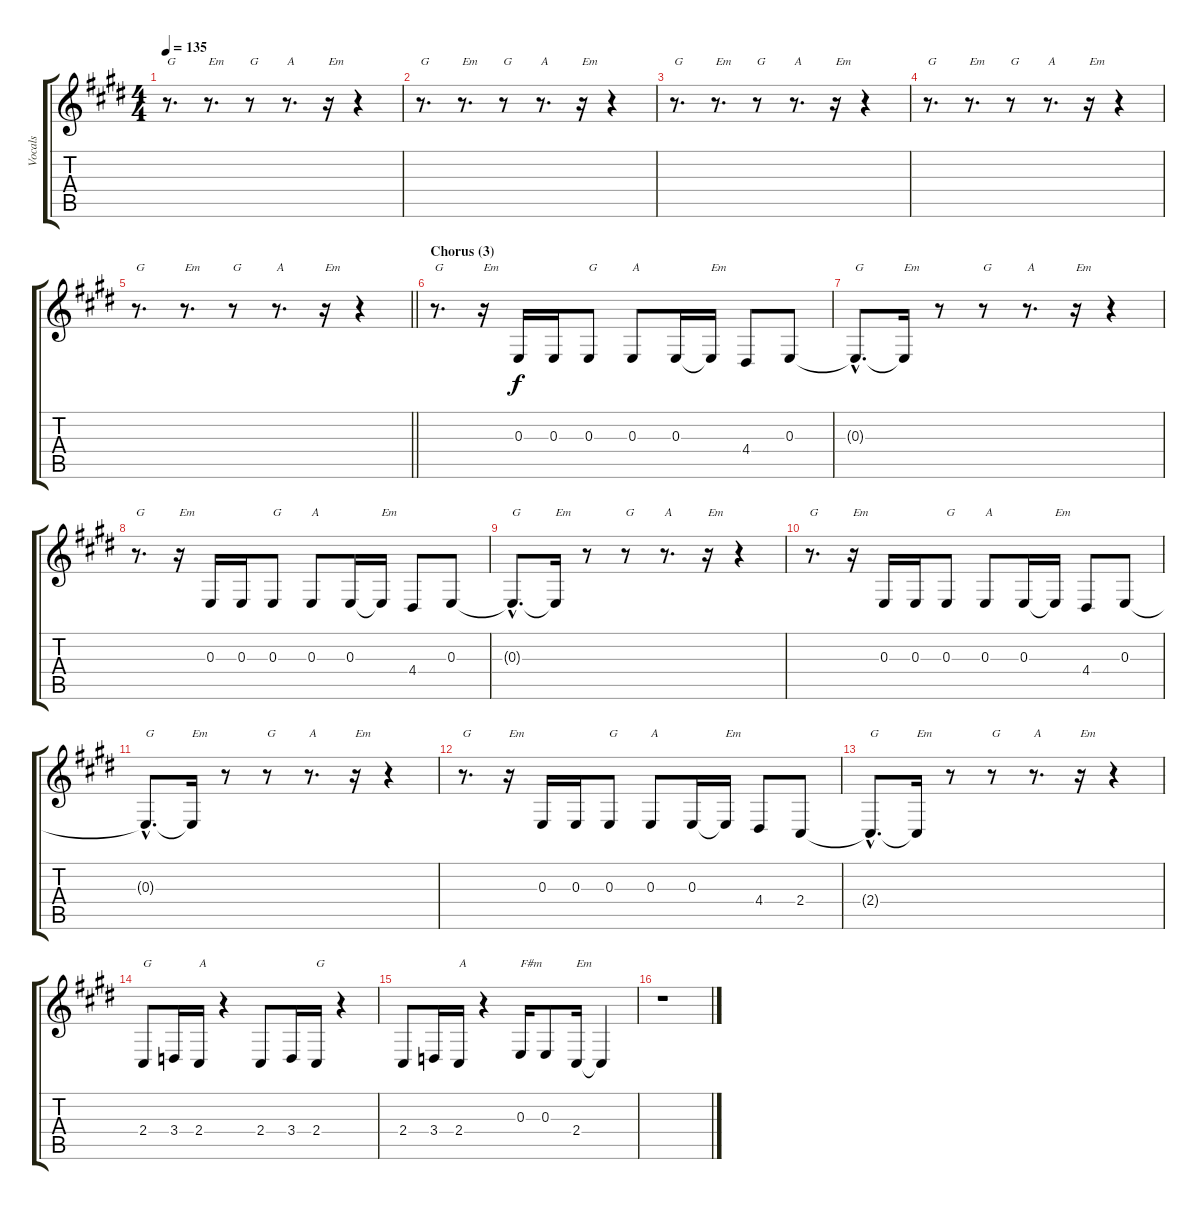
\track ("Vocals" "Vocals") {instrument sopranosax}
\staff {score tabs}
\tuning (Db4 Ab3 E3 B2 Gb2 Db2) {hide}
\ts (4 4)
\tempo 135
\clef g2
\ks c#minor
r.8{d txt "G" dy f} r.8{d txt "Em"} r.8{txt "G"} r.8{d txt "A"} r.16{txt "Em"} r.4 |
r.8{d txt "G"} r.8{d txt "Em"} r.8{txt "G"} r.8{d txt "A"} r.16{txt "Em"} r.4 |
r.8{d txt "G"} r.8{d txt "Em"} r.8{txt "G"} r.8{d txt "A"} r.16{txt "Em"} r.4 |
r.8{d txt "G"} r.8{d txt "Em"} r.8{txt "G"} r.8{d txt "A"} r.16{txt "Em"} r.4 |
\barLineRight lightlight
r.8{d txt "G"} r.8{d txt "Em"} r.8{txt "G"} r.8{d txt "A"} r.16{txt "Em"} r.4 |
\section ("" "Chorus (3)")
r.8{d txt "G"} r.16{txt "Em"} 0.3.16 0.3.16 0.3.8{txt "G"} 0.3.8{txt "A"} 0.3.16 0.3{t}.16{txt "Em"} 4.4.8 0.3.8 |
0.3{hac t}.8{d txt "G"} 0.3{t}.16{txt "Em"} r.8 r.8{txt "G"} r.8{d txt "A"} r.16{txt "Em"} r.4 |
r.8{d txt "G"} r.16{txt "Em"} 0.3.16 0.3.16 0.3.8{txt "G"} 0.3.8{txt "A"} 0.3.16 0.3{t}.16{txt "Em"} 4.4.8 0.3.8 |
0.3{hac t}.8{d txt "G"} 0.3{t}.16{txt "Em"} r.8 r.8{txt "G"} r.8{d txt "A"} r.16{txt "Em"} r.4 |
r.8{d txt "G"} r.16{txt "Em"} 0.3.16 0.3.16 0.3.8{txt "G"} 0.3.8{txt "A"} 0.3.16 0.3{t}.16{txt "Em"} 4.4.8 0.3.8 |
0.3{hac t}.8{d txt "G"} 0.3{t}.16{txt "Em"} r.8 r.8{txt "G"} r.8{d txt "A"} r.16{txt "Em"} r.4 |
r.8{d txt "G"} r.16{txt "Em"} 0.3.16 0.3.16 0.3.8{txt "G"} 0.3.8{txt "A"} 0.3.16 0.3{t}.16{txt "Em"} 4.4.8 2.4.8 |
2.4{hac t}.8{d txt "G"} 2.4{t}.16{txt "Em"} r.8 r.8{txt "G"} r.8{d txt "A"} r.16{txt "Em"} r.4 |
2.4.8{txt "G"} 3.4.16 2.4.16{txt "A"} r.4 2.4.8 3.4.16 2.4.16{txt "G"} r.4 |
2.4.8 3.4.16 2.4.16{txt "A"} r.4 0.3.16{txt "F#m"} 0.3.8 2.4.16{txt "Em"} 2.4{t}.4 |
r.1
